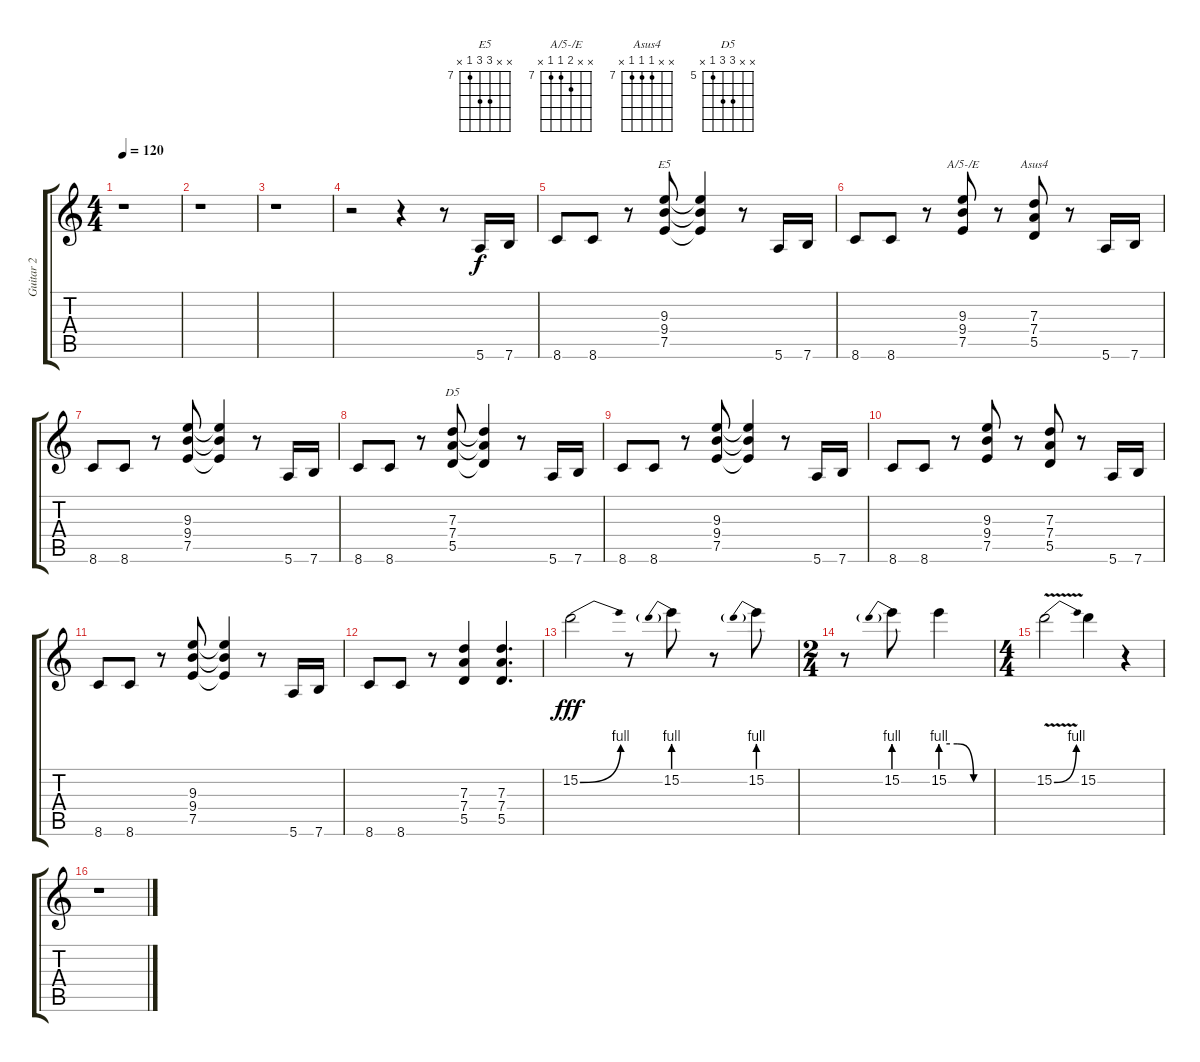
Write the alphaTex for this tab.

\track ("Guitar 2" "Guitar 2") {instrument distortionguitar}
\staff {score tabs}
\tuning (E4 B3 G3 D3 A2 E2) {hide}
\chord ("E5" x x 9 9 7 x) {firstfret 7}
\chord ("A/5-/E" x x 8 7 7 x) {firstfret 7}
\chord ("Asus4" x x 7 7 7 x) {firstfret 7}
\chord ("D5" x x 7 7 5 x) {firstfret 5}
\ts (4 4)
\tempo 120
\clef g2
\ks c
r.1{dy f} |
r.1 |
r.1 |
r.2 r.4 r.8 5.6.16 7.6.16 |
8.6.8 8.6.8 r.8 (9.3 9.4 7.5).8{ch "E5"} (9.3{t} 9.4{t} 7.5{t}).4 r.8 5.6.16 7.6.16 |
8.6.8 8.6.8 r.8 (9.3 9.4 7.5).8{ch "A/5-/E"} r.8 (7.3 7.4 5.5).8{ch "Asus4"} r.8 5.6.16 7.6.16 |
8.6.8 8.6.8 r.8 (9.3 9.4 7.5).8 (9.3{t} 9.4{t} 7.5{t}).4 r.8 5.6.16 7.6.16 |
8.6.8 8.6.8 r.8 (7.3 7.4 5.5).8{ch "D5"} (7.3{t} 7.4{t} 5.5{t}).4 r.8 5.6.16 7.6.16 |
8.6.8 8.6.8 r.8 (9.3 9.4 7.5).8 (9.3{t} 9.4{t} 7.5{t}).4 r.8 5.6.16 7.6.16 |
8.6.8 8.6.8 r.8 (9.3 9.4 7.5).8 r.8 (7.3 7.4 5.5).8 r.8 5.6.16 7.6.16 |
8.6.8 8.6.8 r.8 (9.3 9.4 7.5).8 (9.3{t} 9.4{t} 7.5{t}).4 r.8 5.6.16 7.6.16 |
8.6.8 8.6.8 r.8 (7.3 7.4 5.5).4 (7.3 7.4 5.5).4{d} |
15.2{be (bend 0 0 60 4)}.2{dy fff} r.8 15.2{be (prebend 0 4 60 4)}.8 r.8 15.2{be (prebend 0 4 60 4)}.8 |
\ts (2 4)
r.8 15.2{be (prebend 0 4 60 4)}.8 15.2{be (custom 0 4 20 4 40 0 60 0)}.4 |
\ts (4 4)
15.2{be (bend 0 0 60 4) v}.2 15.2.4 r.4 |
r.1
